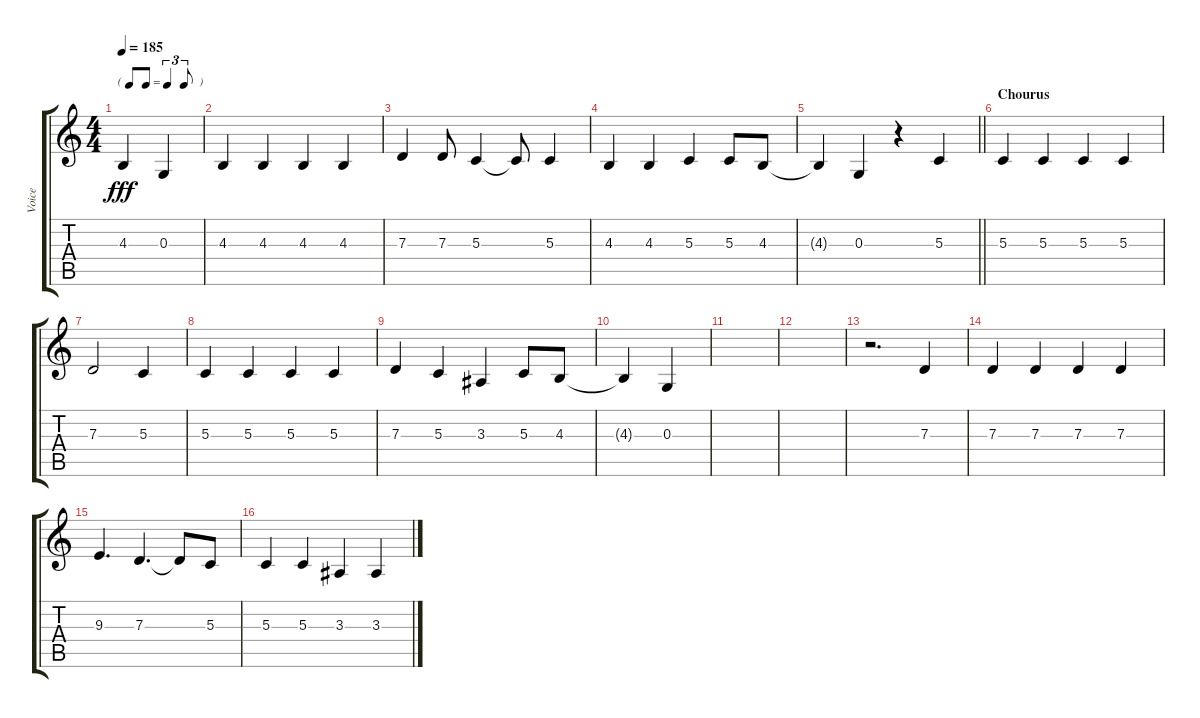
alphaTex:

\track ("Voice" "Voice") {instrument lead6voice}
\staff {score tabs}
\tuning (E4 B3 G3 D3 A2 E2) {hide}
\ts (4 4)
\tf triplet8th
\tempo 185
\clef g2
\ks c
4.3{t}.4{dy fff} 0.3.4 |
4.3.4 4.3.4 4.3.4 4.3.4 |
7.3.4 7.3.8 5.3.4 5.3{t}.8 5.3.4 |
4.3.4 4.3.4 5.3.4 5.3.8 4.3.8 |
\barLineRight lightlight
4.3{t}.4 0.3.4 r.4 5.3.4 |
\section ("" "Chourus")
5.3.4 5.3.4 5.3.4 5.3.4 |
7.3.2 5.3.4 |
5.3.4 5.3.4 5.3.4 5.3.4 |
7.3.4 5.3.4 3.3.4 5.3.8 4.3.8 |
4.3{t}.4 0.3.4 |
|
|
r.2{d} 7.3.4 |
7.3.4 7.3.4 7.3.4 7.3.4 |
9.3.4{d} 7.3.4{d} 7.3{t}.8 5.3.8 |
5.3.4 5.3.4 3.3.4 3.3.4
